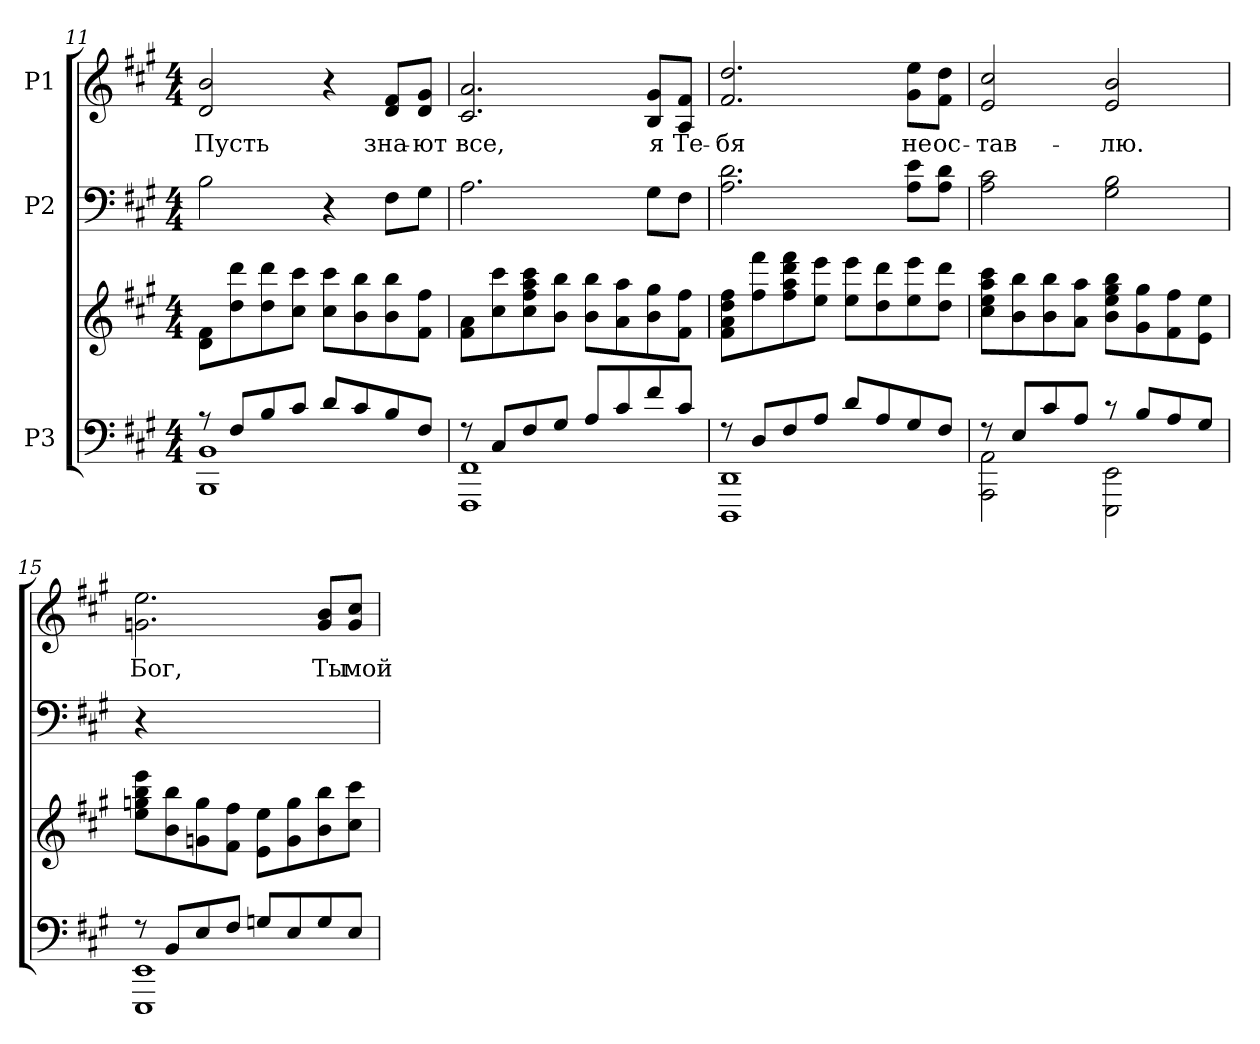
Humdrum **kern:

**kern	**kern	**kern	**kern	**text
*part3	*part3	*part2	*part1	*part1
*staff4	*staff3	*staff2	*staff1	*staff1
*I"P3	*	*I"P2	*I"P1	*
*clefF4	*clefG2	*clefF4	*clefG2	*
*k[f#c#g#]	*k[f#c#g#]	*k[f#c#g#]	*k[f#c#g#]	*
*A:	*A:	*A:	*A:	*
*M4/4	*M4/4	*M4/4	*M4/4	*
=11	=11	=11	=11	=11
*^	*	*	*	*
!	!	!	!	!	!LO:LY:b:color=#000000
8r	1BBBi 1BBi	8di\ 8f#iL	2Bi\	2di/ 2bi	Пусть
8F#i/L	.	8ddi\ 8dddi	.	.	.
8Bi/	.	8ddi\ 8dddi	.	.	.
8c#i/J	.	8cc#i\ 8ccc#iJ	.	.	.
8di/L	.	8cc#i\ 8ccc#iL	4r	4r	.
8c#i/	.	8bi\ 8bbi	.	.	.
!	!	!	!	!	!LO:LY:b:color=#000000
8Bi/	.	8bi\ 8bbi	8F#i\L	8di/ 8f#iL	зна-
!	!	!	!	!	!LO:LY:b:color=#000000
8F#i/J	.	8f#i\ 8ff#iJ	8G#i\J	8di/ 8g#iJ	-ют
=12	=12	=12	=12	=12	=12
!	!	!	!	!	!LO:LY:b:color=#000000
8r	1FFF#i 1FF#i	8f#i\ 8aiL	2.Ai\	2.c#i/ 2.ai	все,
8C#i/L	.	8cc#i\ 8ccc#i	.	.	.
8F#i/	.	8cc#i\ 8ff#i 8aai 8ccc#i	.	.	.
8G#i/J	.	8bi\ 8bbiJ	.	.	.
8Ai/L	.	8bi\ 8bbiL	.	.	.
8c#i/	.	8ai\ 8aai	.	.	.
!	!	!	!	!	!LO:LY:b:color=#000000
8f#i/	.	8bi\ 8gg#i	8G#i\L	8Bi/ 8g#iL	я
!	!	!	!	!	!LO:LY:b:color=#000000
8c#i/J	.	8f#i\ 8ff#iJ	8F#i\J	8Ai/ 8f#iJ	Те-
!!LO:PB:g=z
=13	=13	=13	=13	=13	=13
!	!	!	!	!	!LO:LY:b:color=#000000
8r	1DDDi 1DDi	8f#i\ 8ai 8ddi 8ff#iL	2.Ai\ 2.di	2.f#i/ 2.ddi	-бя
8Di/L	.	8ff#i\ 8fff#i	.	.	.
8F#i/	.	8ff#i\ 8aai 8dddi 8fff#i	.	.	.
8Ai/J	.	8eei\ 8eeeiJ	.	.	.
8di/L	.	8eei\ 8eeeiL	.	.	.
8Ai/	.	8ddi\ 8dddi	.	.	.
!	!	!	!	!	!LO:LY:b:color=#000000
8G#i/	.	8eei\ 8eeei	8Ai\ 8eiL	8g#i\ 8eeiL	не
!	!	!	!	!	!LO:LY:b:color=#000000
8F#i/J	.	8ddi\ 8dddiJ	8Ai\ 8diJ	8f#i\ 8ddiJ	ос-
=14	=14	=14	=14	=14	=14
!	!	!	!	!	!LO:LY:b:color=#000000
8r	2AAAi\ 2AAi	8cc#i\ 8eei 8aai 8ccc#iL	2Ai\ 2c#i	2ei/ 2cc#i	-тав-
8Ei/L	.	8bi\ 8bbi	.	.	.
8c#i/	.	8bi\ 8bbi	.	.	.
8Ai/J	.	8ai\ 8aaiJ	.	.	.
!	!	!	!	!	!LO:LY:b:color=#000000
8r	2EEEi\ 2EEi	8bi\ 8eei 8gg#i 8bbiL	2G#i\ 2Bi	2ei/ 2bi	-лю.
8Bi/L	.	8g#i\ 8gg#i	.	.	.
8Ai/	.	8f#i\ 8ff#i	.	.	.
8G#i/J	.	8ei\ 8eeiJ	.	.	.
=15	=15	=15	=15	=15	=15
!	!	!	!	!	!LO:LY:b:color=#000000
8r	1EEEi 1EEi	8eei\ 8ggni 8bbi 8eeeiL	4r	2.gni\ 2.eei	Бог,
8BBi/L	.	8bi\ 8bbi	.	.	.
8Ei/	.	8gni\ 8ggi	2.ryy	.	.
8F#i/J	.	8f#i\ 8ff#iJ	.	.	.
8Gni/L	.	8ei\ 8eeiL	.	.	.
8Ei/	.	8gi\ 8ggi	.	.	.
!	!	!	!	!	!LO:LY:b:color=#000000
8Gi/	.	8bi\ 8bbi	.	8gi/ 8biL	Ты
!	!	!	!	!	!LO:LY:b:color=#000000
8Ei/J	.	8cc#i\ 8ccc#iJ	.	8gi/ 8cc#iJ	мой
*v	*v	*	*	*	*
=	=	=	=	=
*-	*-	*-	*-	*-
